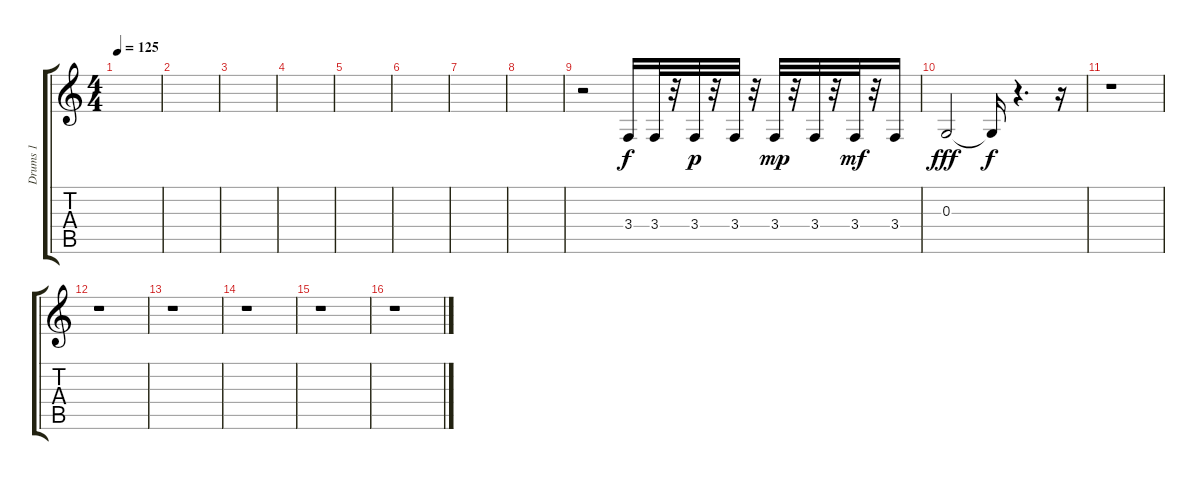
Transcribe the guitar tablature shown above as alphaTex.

\track ("Drums 1" "Drums 1") {instrument timpani}
\staff {score tabs}
\tuning (E4 B3 G3 D3 A2 E2) {hide}
\ts (4 4)
\tempo 125
\clef g2
\ks c
|
|
|
|
|
|
|
|
r.2 3.4.16 3.4.32 r.32 3.4.32{dy p} r.32 3.4.32 r.32 3.4.32{dy mp} r.32 3.4.32 r.32 3.4.32{dy mf} r.32 3.4.16 |
0.3.2{dy fff} 0.3{t}.16{dy f} r.4{d} r.16 |
r.1 |
r.1 |
r.1 |
r.1 |
r.1 |
r.1
